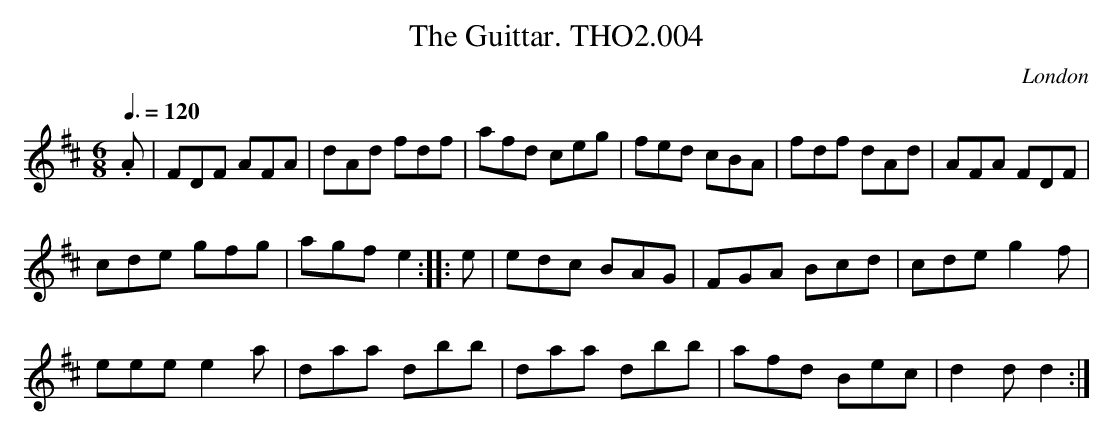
X:1
T:Guittar. THO2.004, The
O:London
M:6/8
L:1/8
Q:3/8=120
K:D
.A|FDF AFA|dAd fdf|afd ceg|fed cBA|fdf dAd|AFA FDF|
cde gfg|agf e2::e|edc BAG|FGA Bcd|cde g2f|
eee e2a|daa dbb|daa dbb|afd Bec|d2d d2:|
